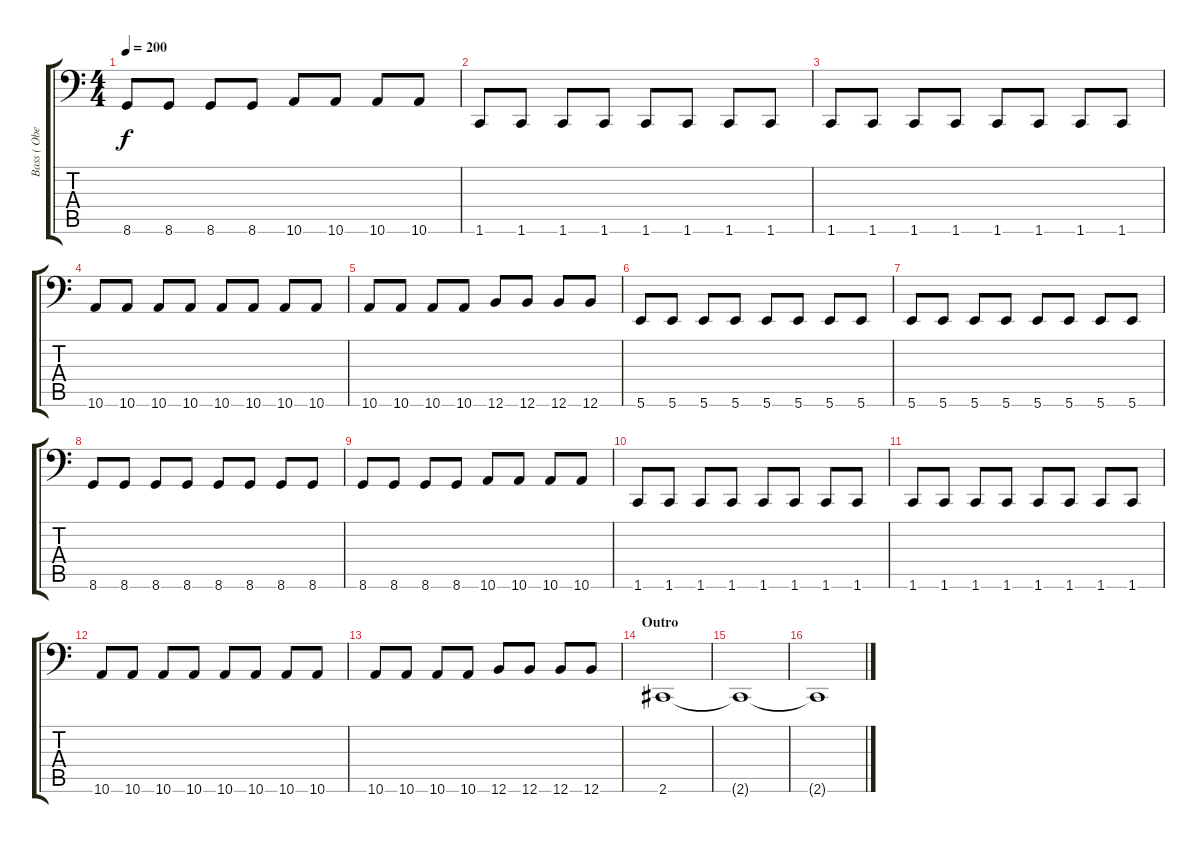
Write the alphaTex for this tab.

\track ("Bass ( Obeast )" "Bass ( Obe") {instrument electricbassfinger}
\staff {score tabs}
\tuning (C3 G2 D2 A1 E1 B0) {hide}
\ts (4 4)
\tempo 200
\clef f4
\ks c
8.6.8{dy f} 8.6.8 8.6.8 8.6.8 10.6.8 10.6.8 10.6.8 10.6.8 |
1.6.8 1.6.8 1.6.8 1.6.8 1.6.8 1.6.8 1.6.8 1.6.8 |
1.6.8 1.6.8 1.6.8 1.6.8 1.6.8 1.6.8 1.6.8 1.6.8 |
10.6.8 10.6.8 10.6.8 10.6.8 10.6.8 10.6.8 10.6.8 10.6.8 |
10.6.8 10.6.8 10.6.8 10.6.8 12.6.8 12.6.8 12.6.8 12.6.8 |
5.6.8 5.6.8 5.6.8 5.6.8 5.6.8 5.6.8 5.6.8 5.6.8 |
5.6.8 5.6.8 5.6.8 5.6.8 5.6.8 5.6.8 5.6.8 5.6.8 |
8.6.8 8.6.8 8.6.8 8.6.8 8.6.8 8.6.8 8.6.8 8.6.8 |
8.6.8 8.6.8 8.6.8 8.6.8 10.6.8 10.6.8 10.6.8 10.6.8 |
1.6.8 1.6.8 1.6.8 1.6.8 1.6.8 1.6.8 1.6.8 1.6.8 |
1.6.8 1.6.8 1.6.8 1.6.8 1.6.8 1.6.8 1.6.8 1.6.8 |
10.6.8 10.6.8 10.6.8 10.6.8 10.6.8 10.6.8 10.6.8 10.6.8 |
10.6.8 10.6.8 10.6.8 10.6.8 12.6.8 12.6.8 12.6.8 12.6.8 |
\section ("" "Outro")
2.6.1 |
2.6{t}.1 |
2.6{t}.1
